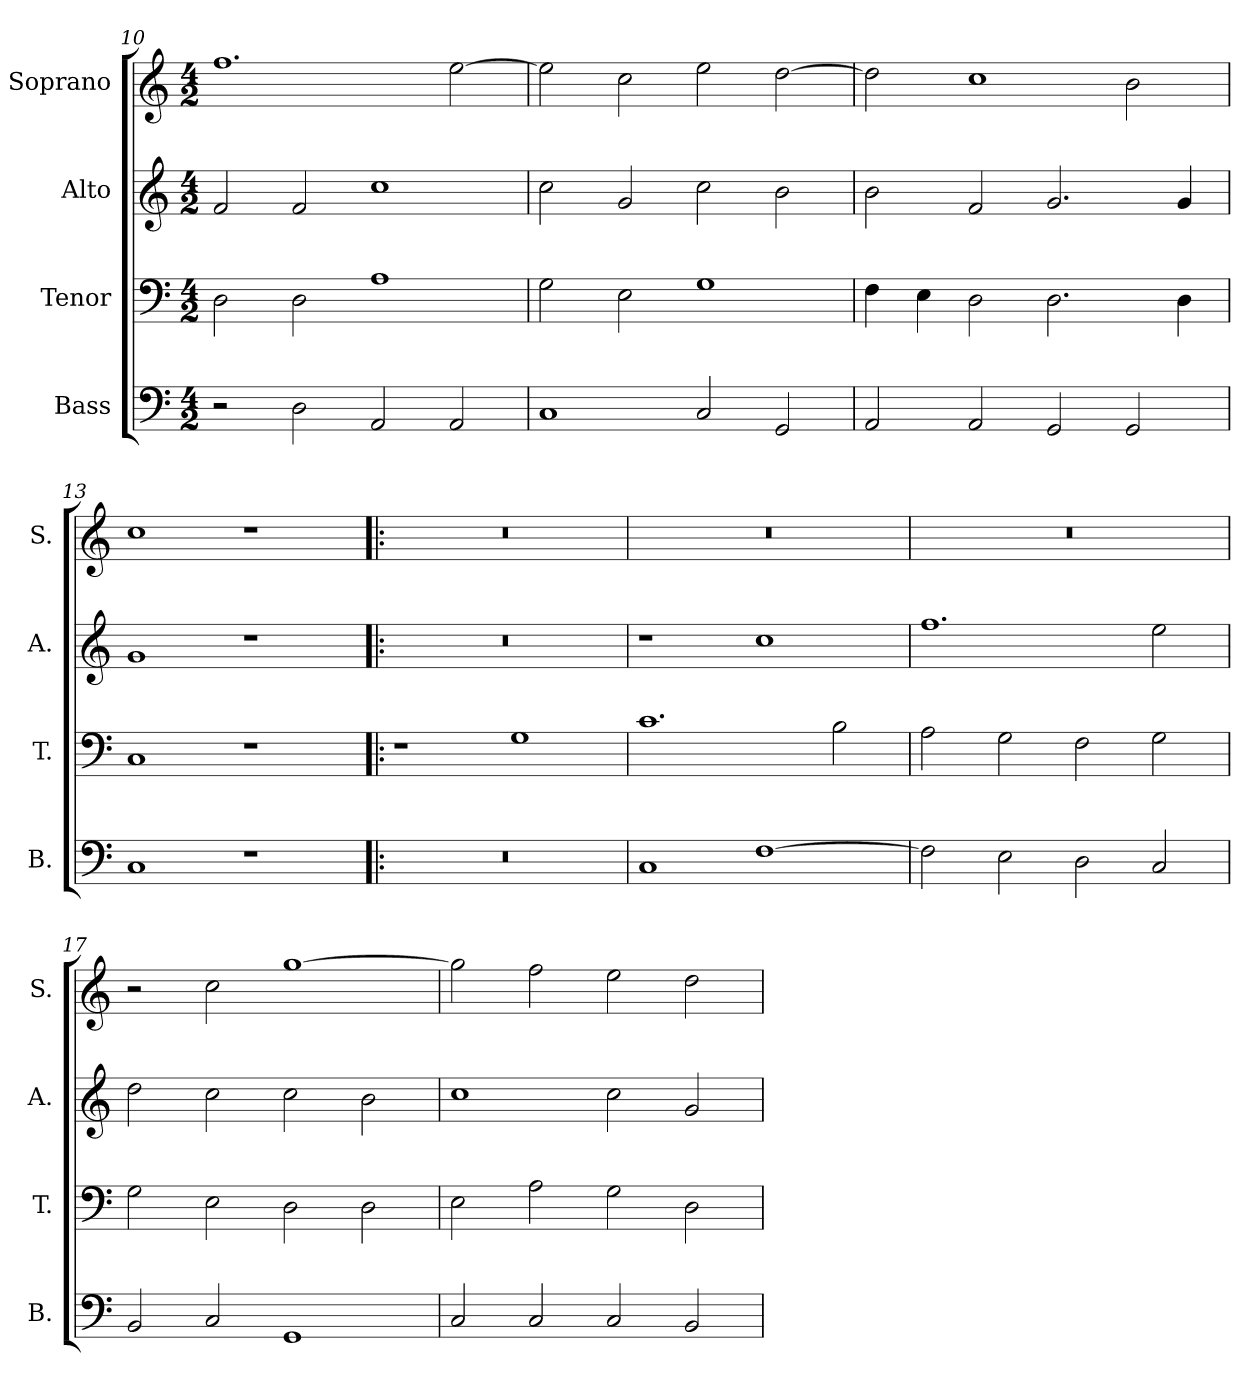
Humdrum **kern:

**kern	**kern	**kern	**kern
*part4	*part3	*part2	*part1
*staff4	*staff3	*staff2	*staff1
*I"Bass	*I"Tenor	*I"Alto	*I"Soprano
*I'B.	*I'T.	*I'A.	*I'S.
*clefF4	*clefF4	*clefG2	*clefG2
*k[]	*k[]	*k[]	*k[]
*M4/2	*M4/2	*M4/2	*M4/2
=10	=10	=10	=10
2r	2D\	2f/	1.ff
2D\	2D\	2f/	.
2AA/	1A	1cc	.
2AA/	.	.	[2ee\
=11	=11	=11	=11
1C	2G\	2cc\	2ee\]
.	2E\	2g/	2cc\
2C/	1G	2cc\	2ee\
2GG/	.	2b\	[2dd\
=12	=12	=12	=12
2AA/	4F\	2b\	2dd\]
.	4E\	.	.
2AA/	2D\	2f/	1cc
2GG/	2.D\	2.g/	.
2GG/	.	.	2b\
.	4D\	4g/	.
=13	=13	=13	=13
1C	1C	1g	1cc
1r	1r	1r	1r
=14!|:	=14!|:	=14!|:	=14!|:
0r	1r	0r	0r
.	1G	.	.
=15	=15	=15	=15
1C	1.c	1r	0r
[1F	.	1cc	.
.	2B\	.	.
!!LO:LB:g=z
=16	=16	=16	=16
2F\]	2A\	1.ff	0r
2E\	2G\	.	.
2D\	2F\	.	.
2C/	2G\	2ee\	.
=17	=17	=17	=17
2BB/	2G\	2dd\	2r
2C/	2E\	2cc\	2cc\
1GG	2D\	2cc\	[1gg
.	2D\	2b\	.
=18	=18	=18	=18
2C/	2E\	1cc	2gg\]
2C/	2A\	.	2ff\
2C/	2G\	2cc\	2ee\
2BB/	2D\	2g/	2dd\
=	=	=	=
*-	*-	*-	*-
